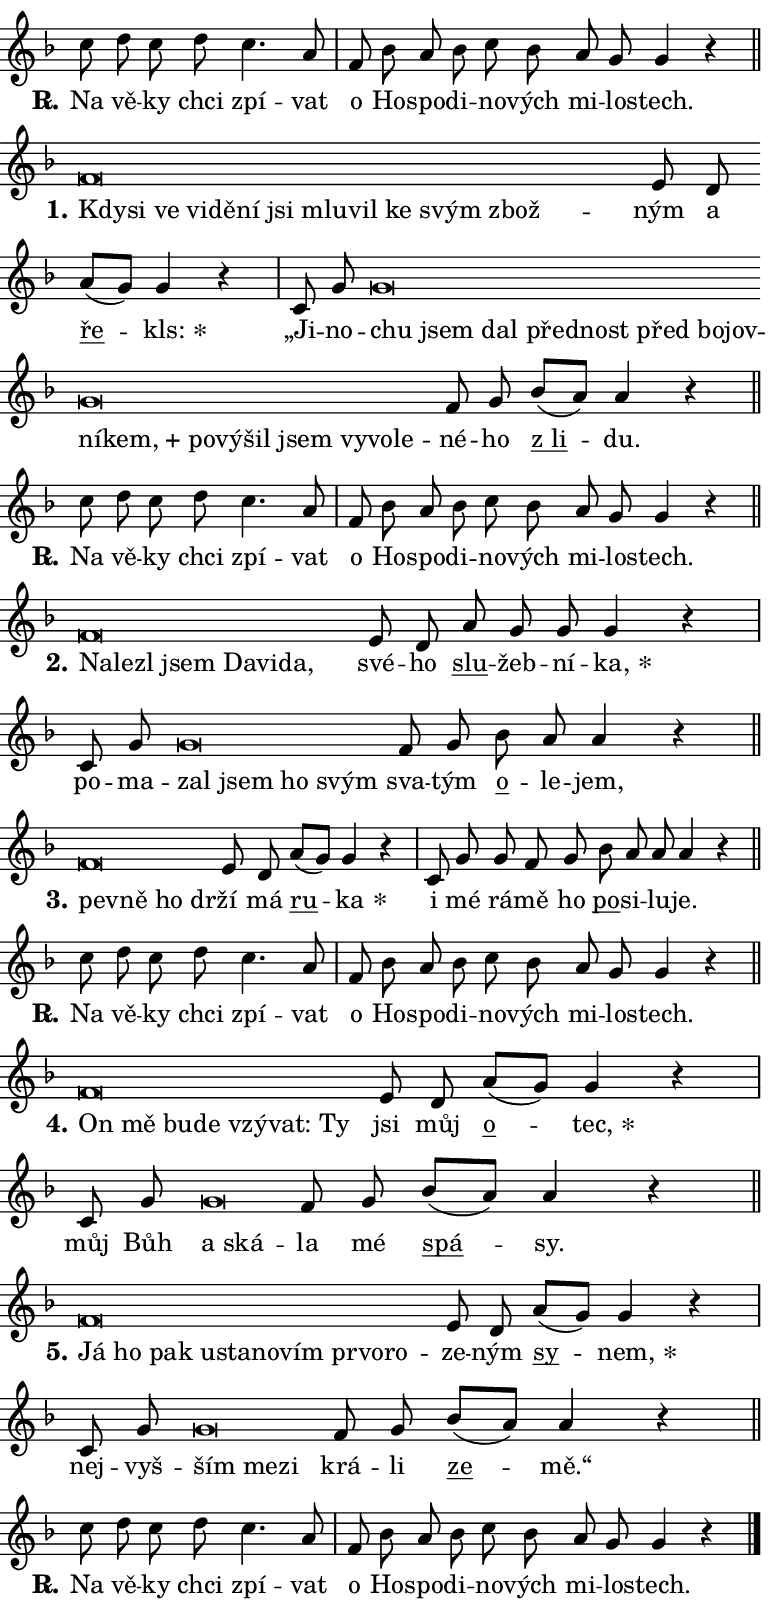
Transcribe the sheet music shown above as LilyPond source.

\version "2.24.0"
\header { tagline = "" }
\paper {
  indent = 0\cm
  top-margin = 0\cm
  right-margin = 0.13\cm % to fit lyric hyphens
  bottom-margin = 0\cm
  left-margin = 0\cm
  paper-width = 13\cm
  page-breaking = #ly:one-page-breaking
  system-system-spacing.basic-distance = #11
  score-system-spacing.basic-distance = #11
  ragged-last = ##f
}


%% Author: Thomas Morley
%% https://lists.gnu.org/archive/html/lilypond-user/2020-05/msg00002.html
#(define (line-position grob)
"Returns position of @var[grob} in current system:
   @code{'start}, if at first time-step
   @code{'end}, if at last time-step
   @code{'middle} otherwise
"
  (let* ((col (ly:item-get-column grob))
         (ln (ly:grob-object col 'left-neighbor))
         (rn (ly:grob-object col 'right-neighbor))
         (col-to-check-left (if (ly:grob? ln) ln col))
         (col-to-check-right (if (ly:grob? rn) rn col))
         (break-dir-left
           (and
             (ly:grob-property col-to-check-left 'non-musical #f)
             (ly:item-break-dir col-to-check-left)))
         (break-dir-right
           (and
             (ly:grob-property col-to-check-right 'non-musical #f)
             (ly:item-break-dir col-to-check-right))))
        (cond ((eqv? 1 break-dir-left) 'start)
              ((eqv? -1 break-dir-right) 'end)
              (else 'middle))))

#(define (tranparent-at-line-position vctor)
  (lambda (grob)
  "Relying on @code{line-position} select the relevant enry from @var{vctor}.
Used to determine transparency,"
    (case (line-position grob)
      ((end) (not (vector-ref vctor 0)))
      ((middle) (not (vector-ref vctor 1)))
      ((start) (not (vector-ref vctor 2))))))

noteHeadBreakVisibility =
#(define-music-function (break-visibility)(vector?)
"Makes @code{NoteHead}s transparent relying on @var{break-visibility}"
#{
  \override NoteHead.transparent =
    #(tranparent-at-line-position break-visibility)
#})

#(define delete-ledgers-for-transparent-note-heads
  (lambda (grob)
    "Reads whether a @code{NoteHead} is transparent.
If so this @code{NoteHead} is removed from @code{'note-heads} from
@var{grob}, which is supposed to be @code{LedgerLineSpanner}.
As a result ledgers are not printed for this @code{NoteHead}"
    (let* ((nhds-array (ly:grob-object grob 'note-heads))
           (nhds-list
             (if (ly:grob-array? nhds-array)
                 (ly:grob-array->list nhds-array)
                 '()))
           ;; Relies on the transparent-property being done before
           ;; Staff.LedgerLineSpanner.after-line-breaking is executed.
           ;; This is fragile ...
           (to-keep
             (remove
               (lambda (nhd)
                 (ly:grob-property nhd 'transparent #f))
               nhds-list)))
      ;; TODO find a better method to iterate over grob-arrays, similiar
      ;; to filter/remove etc for lists
      ;; For now rebuilt from scratch
      (set! (ly:grob-object grob 'note-heads)  '())
      (for-each
        (lambda (nhd)
          (ly:pointer-group-interface::add-grob grob 'note-heads nhd))
        to-keep))))

squashNotes = {
  \override NoteHead.X-extent = #'(-0.2 . 0.2)
  \override NoteHead.Y-extent = #'(-0.75 . 0)
  \override NoteHead.stencil =
    #(lambda (grob)
       (let ((pos (ly:grob-property grob 'staff-position)))
         (begin
           (if (< pos -7) (display "ERROR: Lower brevis then expected\n") (display ""))
           (if (<= pos -6) ly:text-interface::print ly:note-head::print))))
}
unSquashNotes = {
  \revert NoteHead.X-extent
  \revert NoteHead.Y-extent
  \revert NoteHead.stencil
}

hideNotes = \noteHeadBreakVisibility #begin-of-line-visible
unHideNotes = \noteHeadBreakVisibility #all-visible

% work-around for resetting accidentals
% https://lilypond.org/doc/v2.23/Documentation/notation/displaying-rhythms#unmetered-music
cadenzaMeasure = {
  \cadenzaOff
  \partial 1024 s1024
  \cadenzaOn
}

#(define-markup-command (accent layout props text) (markup?)
  "Underline accented syllable"
  (interpret-markup layout props
    #{\markup \override #'(offset . 4.3) \underline { #text }#}))

responsum = \markup \concat {
  "R" \hspace #-1.05 \path #0.1 #'((moveto 0 0.07) (lineto 0.9 0.8)) \hspace #0.05 "."
}

spaceSize = #0.6828661417322834 % exact space size for TeX Gyre Schola

\layout {
  \context {
    \Staff
    \remove "Time_signature_engraver"
    \override LedgerLineSpanner.after-line-breaking = #delete-ledgers-for-transparent-note-heads
  }
  \context {
    \Lyrics {
      \override LyricSpace.minimum-distance = \spaceSize
      \override LyricText.font-name = #"TeX Gyre Schola"
      \override LyricText.font-size = 1
      \override StanzaNumber.font-name = #"TeX Gyre Schola Bold"
      \override StanzaNumber.font-size = 1
    }
  }
  \context {
    \Score 
    \override NoteHead.text =
      #(lambda (grob) 
        (let ((pos (ly:grob-property grob 'staff-position)))
          #{\markup {
            \combine
              \halign #-0.55 \raise #(if (= pos -6) 0 0.5) \override #'(thickness . 2) \draw-line #'(3.2 . 0)
              \musicglyph "noteheads.sM1"
          }#}))
  }
}

% magnetic-lyrics.ily
%
%   written by
%     Jean Abou Samra <jean@abou-samra.fr>
%     Werner Lemberg <wl@gnu.org>
%
%   adapted by
%     Jiri Hon <jiri.hon@gmail.com>
%
% Version 2022-Apr-15

% https://www.mail-archive.com/lilypond-user@gnu.org/msg149350.html

#(define (Left_hyphen_pointer_engraver context)
   "Collect syllable-hyphen-syllable occurrences in lyrics and store
them in properties.  This engraver only looks to the left.  For
example, if the lyrics input is @code{foo -- bar}, it does the
following.

@itemize @bullet
@item
Set the @code{text} property of the @code{LyricHyphen} grob between
@q{foo} and @q{bar} to @code{foo}.

@item
Set the @code{left-hyphen} property of the @code{LyricText} grob with
text @q{foo} to the @code{LyricHyphen} grob between @q{foo} and
@q{bar}.
@end itemize

Use this auxiliary engraver in combination with the
@code{lyric-@/text::@/apply-@/magnetic-@/offset!} hook."
   (let ((hyphen #f)
         (text #f))
     (make-engraver
      (acknowledgers
       ((lyric-syllable-interface engraver grob source-engraver)
        (set! text grob)))
      (end-acknowledgers
       ((lyric-hyphen-interface engraver grob source-engraver)
        ;(when (not (grob::has-interface grob 'lyric-space-interface))
          (set! hyphen grob)));)
      ((stop-translation-timestep engraver)
       (when (and text hyphen)
         (ly:grob-set-object! text 'left-hyphen hyphen))
       (set! text #f)
       (set! hyphen #f)))))

#(define (lyric-text::apply-magnetic-offset! grob)
   "If the space between two syllables is less than the value in
property @code{LyricText@/.details@/.squash-threshold}, move the right
syllable to the left so that it gets concatenated with the left
syllable.

Use this function as a hook for
@code{LyricText@/.after-@/line-@/breaking} if the
@code{Left_@/hyphen_@/pointer_@/engraver} is active."
   (let ((hyphen (ly:grob-object grob 'left-hyphen #f)))
     (when hyphen
       (let ((left-text (ly:spanner-bound hyphen LEFT)))
         (when (grob::has-interface left-text 'lyric-syllable-interface)
           (let* ((common (ly:grob-common-refpoint grob left-text X))
                  (this-x-ext (ly:grob-extent grob common X))
                  (left-x-ext
                   (begin
                     ;; Trigger magnetism for left-text.
                     (ly:grob-property left-text 'after-line-breaking)
                     (ly:grob-extent left-text common X)))
                  ;; `delta` is the gap width between two syllables.
                  (delta (- (interval-start this-x-ext)
                            (interval-end left-x-ext)))
                  (details (ly:grob-property grob 'details))
                  (threshold (assoc-get 'squash-threshold details 0.2)))
             (when (< delta threshold)
               (let* (;; We have to manipulate the input text so that
                      ;; ligatures crossing syllable boundaries are not
                      ;; disabled.  For languages based on the Latin
                      ;; script this is essentially a beautification.
                      ;; However, for non-Western scripts it can be a
                      ;; necessity.
                      (lt (ly:grob-property left-text 'text))
                      (rt (ly:grob-property grob 'text))
                      (is-space (grob::has-interface hyphen 'lyric-space-interface))
                      (space (if is-space " " ""))
                      (extra-delta (if is-space spaceSize 0))
                      ;; Append new syllable.
                      (ltrt-space (if (and (string? lt) (string? rt))
                                (string-append lt space rt)
                                (make-concat-markup (list lt space rt))))
                      ;; Right-align `ltrt` to the right side.
                      (ltrt-space-markup (grob-interpret-markup
                               grob
                               (make-translate-markup
                                (cons (interval-length this-x-ext) 0)
                                (make-right-align-markup ltrt-space)))))
                 (begin
                   ;; Don't print `left-text`.
                   (ly:grob-set-property! left-text 'stencil #f)
                   ;; Set text and stencil (which holds all collected
                   ;; syllables so far) and shift it to the left.
                   (ly:grob-set-property! grob 'text ltrt-space)
                   (ly:grob-set-property! grob 'stencil ltrt-space-markup)
                   (ly:grob-translate-axis! grob (- (- delta extra-delta)) X))))))))))


#(define (lyric-hyphen::displace-bounds-first grob)
   ;; Make very sure this callback isn't triggered too early.
   (let ((left (ly:spanner-bound grob LEFT))
         (right (ly:spanner-bound grob RIGHT)))
     (ly:grob-property left 'after-line-breaking)
     (ly:grob-property right 'after-line-breaking)
     (ly:lyric-hyphen::print grob)))

squashThreshold = #0.4

\layout {
  \context {
    \Lyrics
    \consists #Left_hyphen_pointer_engraver
    \override LyricText.after-line-breaking =
      #lyric-text::apply-magnetic-offset!
    \override LyricHyphen.stencil = #lyric-hyphen::displace-bounds-first
    \override LyricText.details.squash-threshold = \squashThreshold
    \override LyricHyphen.minimum-distance = 0
    \override LyricHyphen.minimum-length = \squashThreshold
  }
}

squashText = \override LyricText.details.squash-threshold = 9999
unSquashText = \override LyricText.details.squash-threshold = \squashThreshold

leftText = \override LyricText.self-alignment-X = #LEFT
unLeftText = \revert LyricText.self-alignment-X

starOffset = #(lambda (grob) 
                (let ((x_offset (ly:self-alignment-interface::aligned-on-x-parent grob)))
                  (if (= x_offset 0) 0 (+ x_offset 1.2))))

star = #(define-music-function (syllable)(string?)
"Append star separator at the end of a syllable"
#{
  \once \override LyricText.X-offset = #starOffset
  \lyricmode { \markup {
    #syllable
    \override #'((font-name . "TeX Gyre Schola Bold")) \hspace #0.2 \lower #0.65 \larger "*"
  } }
#})

starAccent = #(define-music-function (syllable)(string?)
"Append star separator at the end of a syllable and make accent"
#{
  \once \override LyricText.X-offset = #starOffset
  \lyricmode { \markup {
    \accent #syllable
    \override #'((font-name . "TeX Gyre Schola Bold")) \hspace #0.2 \lower #0.65 \larger "*"
  } }
#})

breath = #(define-music-function (syllable)(string?)
"Append breathing indicator at the end of a syllable"
#{
  \lyricmode { \markup { #syllable "+" } }
#})

optionalBreath = #(define-music-function (syllable)(string?)
"Append optional breathing indicator at the end of a syllable"
#{
  \lyricmode { \markup { #syllable "(+)" } }
#})


\score {
    <<
        \new Voice = "melody" { \cadenzaOn \key f \major \relative { c''8 d c d c4. a8 \cadenzaMeasure \bar "|" f bes a bes \bar "" c bes \bar "" a g g4 r \cadenzaMeasure \bar "||" \break } }
        \new Lyrics \lyricsto "melody" { \lyricmode { \set stanza = \responsum
Na vě -- ky chci zpí -- vat o Ho -- spo -- di -- no -- vých mi -- lo -- stech. } }
    >>
    \layout {}
}

\score {
    <<
        \new Voice = "melody" { \cadenzaOn \key f \major \relative { \squashNotes f'\breve*1/16 \hideNotes \breve*1/16 \bar "" \breve*1/16 \bar "" \breve*1/16 \bar "" \breve*1/16 \bar "" \breve*1/16 \bar "" \breve*1/16 \bar "" \breve*1/16 \bar "" \breve*1/16 \bar "" \breve*1/16 \bar "" \breve*1/16 \breve*1/16 \bar "" \unHideNotes \unSquashNotes e8 d \bar "" a'[( g)] g4 r \cadenzaMeasure \bar "|" c,8 g' \bar "" \squashNotes g\breve*1/16 \hideNotes \breve*1/16 \bar "" \breve*1/16 \bar "" \breve*1/16 \bar "" \breve*1/16 \bar "" \breve*1/16 \bar "" \breve*1/16 \bar "" \breve*1/16 \bar "" \breve*1/16 \bar "" \breve*1/16 \bar "" \breve*1/16 \bar "" \breve*1/16 \bar "" \breve*1/16 \bar "" \breve*1/16 \bar "" \breve*1/16 \bar "" \breve*1/16 \breve*1/16 \bar "" \unHideNotes \unSquashNotes f8 g \bar "" bes[( a)] a4 r \cadenzaMeasure \bar "||" \break } }
        \new Lyrics \lyricsto "melody" { \lyricmode { \set stanza = "1."
\leftText Kdy -- \squashText si ve vi -- dě -- ní jsi mlu -- vil ke svým zbož -- \unLeftText \unSquashText ným a \markup \accent ře -- \star kls: „Ji -- no -- \leftText chu \squashText jsem dal před -- nost před bo -- jov -- ní -- \breath "kem," po -- vý -- šil jsem vy -- vo -- le -- \unLeftText \unSquashText né -- ho \markup \accent "z li" -- du. } }
    >>
    \layout {}
}

\score {
    <<
        \new Voice = "melody" { \cadenzaOn \key f \major \relative { c''8 d c d c4. a8 \cadenzaMeasure \bar "|" f bes a bes \bar "" c bes \bar "" a g g4 r \cadenzaMeasure \bar "||" \break } }
        \new Lyrics \lyricsto "melody" { \lyricmode { \set stanza = \responsum
Na vě -- ky chci zpí -- vat o Ho -- spo -- di -- no -- vých mi -- lo -- stech. } }
    >>
    \layout {}
}

\score {
    <<
        \new Voice = "melody" { \cadenzaOn \key f \major \relative { \squashNotes f'\breve*1/16 \hideNotes \breve*1/16 \bar "" \breve*1/16 \bar "" \breve*1/16 \bar "" \breve*1/16 \bar "" \breve*1/16 \breve*1/16 \bar "" \unHideNotes \unSquashNotes e8 d \bar "" a' g g g4 r \cadenzaMeasure \bar "|" c,8 g' \bar "" \squashNotes g\breve*1/16 \hideNotes \breve*1/16 \bar "" \breve*1/16 \breve*1/16 \bar "" \unHideNotes \unSquashNotes f8 g \bar "" bes a a4 r \cadenzaMeasure \bar "||" \break } }
        \new Lyrics \lyricsto "melody" { \lyricmode { \set stanza = "2."
\leftText Na -- \squashText le -- zl jsem Da -- vi -- da, \unLeftText \unSquashText své -- ho \markup \accent slu -- žeb -- ní -- \star ka, po -- ma -- \leftText zal \squashText jsem ho svým \unLeftText \unSquashText sva -- tým \markup \accent o -- le -- jem, } }
    >>
    \layout {}
}

\score {
    <<
        \new Voice = "melody" { \cadenzaOn \key f \major \relative { \squashNotes f'\breve*1/16 \hideNotes \breve*1/16 \bar "" \breve*1/16 \breve*1/16 \bar "" \unHideNotes \unSquashNotes e8 d \bar "" a'[( g)] g4 r \cadenzaMeasure \bar "|" c,8 g' \bar "" g f8 g \bar "" bes a a a4 r \cadenzaMeasure \bar "||" \break } }
        \new Lyrics \lyricsto "melody" { \lyricmode { \set stanza = "3."
\leftText pev -- \squashText ně ho dr -- \unLeftText \unSquashText ží má \markup \accent ru -- \star ka i mé rá -- mě ho \markup \accent po -- si -- lu -- je. } }
    >>
    \layout {}
}

\score {
    <<
        \new Voice = "melody" { \cadenzaOn \key f \major \relative { c''8 d c d c4. a8 \cadenzaMeasure \bar "|" f bes a bes \bar "" c bes \bar "" a g g4 r \cadenzaMeasure \bar "||" \break } }
        \new Lyrics \lyricsto "melody" { \lyricmode { \set stanza = \responsum
Na vě -- ky chci zpí -- vat o Ho -- spo -- di -- no -- vých mi -- lo -- stech. } }
    >>
    \layout {}
}

\score {
    <<
        \new Voice = "melody" { \cadenzaOn \key f \major \relative { \squashNotes f'\breve*1/16 \hideNotes \breve*1/16 \bar "" \breve*1/16 \bar "" \breve*1/16 \bar "" \breve*1/16 \bar "" \breve*1/16 \breve*1/16 \bar "" \unHideNotes \unSquashNotes e8 d \bar "" a'[( g)] g4 r \cadenzaMeasure \bar "|" c,8 g' \bar "" \squashNotes g\breve*1/16 \hideNotes \breve*1/16 \bar "" \unHideNotes \unSquashNotes f8 g \bar "" bes[( a)] a4 r \cadenzaMeasure \bar "||" \break } }
        \new Lyrics \lyricsto "melody" { \lyricmode { \set stanza = "4."
\leftText On \squashText mě bu -- de vzý -- vat: Ty \unLeftText \unSquashText jsi můj \markup \accent o -- \star tec, můj Bůh \leftText a \squashText ská -- \unLeftText \unSquashText la mé \markup \accent spá -- sy. } }
    >>
    \layout {}
}

\score {
    <<
        \new Voice = "melody" { \cadenzaOn \key f \major \relative { \squashNotes f'\breve*1/16 \hideNotes \breve*1/16 \bar "" \breve*1/16 \bar "" \breve*1/16 \bar "" \breve*1/16 \bar "" \breve*1/16 \bar "" \breve*1/16 \bar "" \breve*1/16 \bar "" \breve*1/16 \breve*1/16 \bar "" \unHideNotes \unSquashNotes e8 d \bar "" a'[( g)] g4 r \cadenzaMeasure \bar "|" c,8 g' \bar "" \squashNotes g\breve*1/16 \hideNotes \breve*1/16 \breve*1/16 \bar "" \unHideNotes \unSquashNotes f8 g \bar "" bes[( a)] a4 r \cadenzaMeasure \bar "||" \break } }
        \new Lyrics \lyricsto "melody" { \lyricmode { \set stanza = "5."
\leftText Já \squashText ho pak u -- sta -- no -- vím pr -- vo -- ro -- \unLeftText \unSquashText ze -- ným \markup \accent sy -- \star nem, nej -- vyš -- \leftText ším \squashText me -- zi \unLeftText \unSquashText krá -- li \markup \accent ze -- mě.“ } }
    >>
    \layout {}
}

\score {
    <<
        \new Voice = "melody" { \cadenzaOn \key f \major \relative { c''8 d c d c4. a8 \cadenzaMeasure \bar "|" f bes a bes \bar "" c bes \bar "" a g g4 r \cadenzaMeasure \bar "||" \break } \bar "|." }
        \new Lyrics \lyricsto "melody" { \lyricmode { \set stanza = \responsum
Na vě -- ky chci zpí -- vat o Ho -- spo -- di -- no -- vých mi -- lo -- stech. } }
    >>
    \layout {}
}
